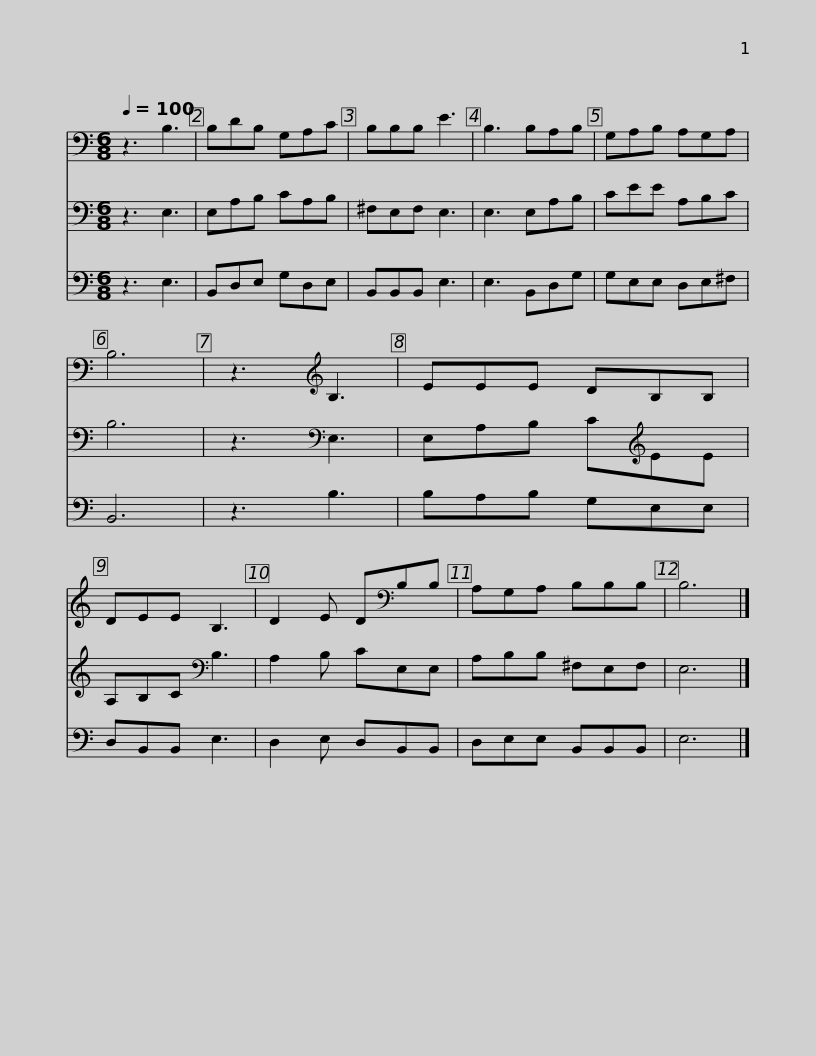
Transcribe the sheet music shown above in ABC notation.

X:1
%%score 1 2 3
L:1/8
Q:1/4=100
M:6/8
I:linebreak $
K:C
V:1 bass
V:2 bass
V:3 bass
V:1
 z3 B,3 | B,DB, G,A,C | B,B,B, E3 | B,3 B,A,B, | G,A,B, A,G,A, | %5
 B,6 | z3[K:treble] B,3 |$ EEE DB,B, | DEE B,3 | D2 E D[K:bass]B,B, | %10
 A,G,A, B,B,B, | B,6 |] %12
V:2
 z3 E,3 | E,A,B, CA,B, | ^F,E,F, E,3 | E,3 E,A,B, | CEE A,B,C | %5
 B,6 | z3[K:bass] E,3 |$ E,A,B, C[K:treble]EE | A,B,C[K:bass] B,3 | A,2 B, CE,E, | %10
 A,B,B, ^F,E,F, | E,6 |] %12
V:3
 z3 E,3 | B,,D,E, G,D,E, | B,,B,,B,, E,3 | E,3 B,,D,G, | G,E,E, D,E,^F, | %5
 B,,6 | z3 B,3 |$ B,A,B, G,E,E, | D,B,,B,, E,3 | D,2 E, D,B,,B,, | %10
 D,E,E, B,,B,,B,, | E,6 |] %12
